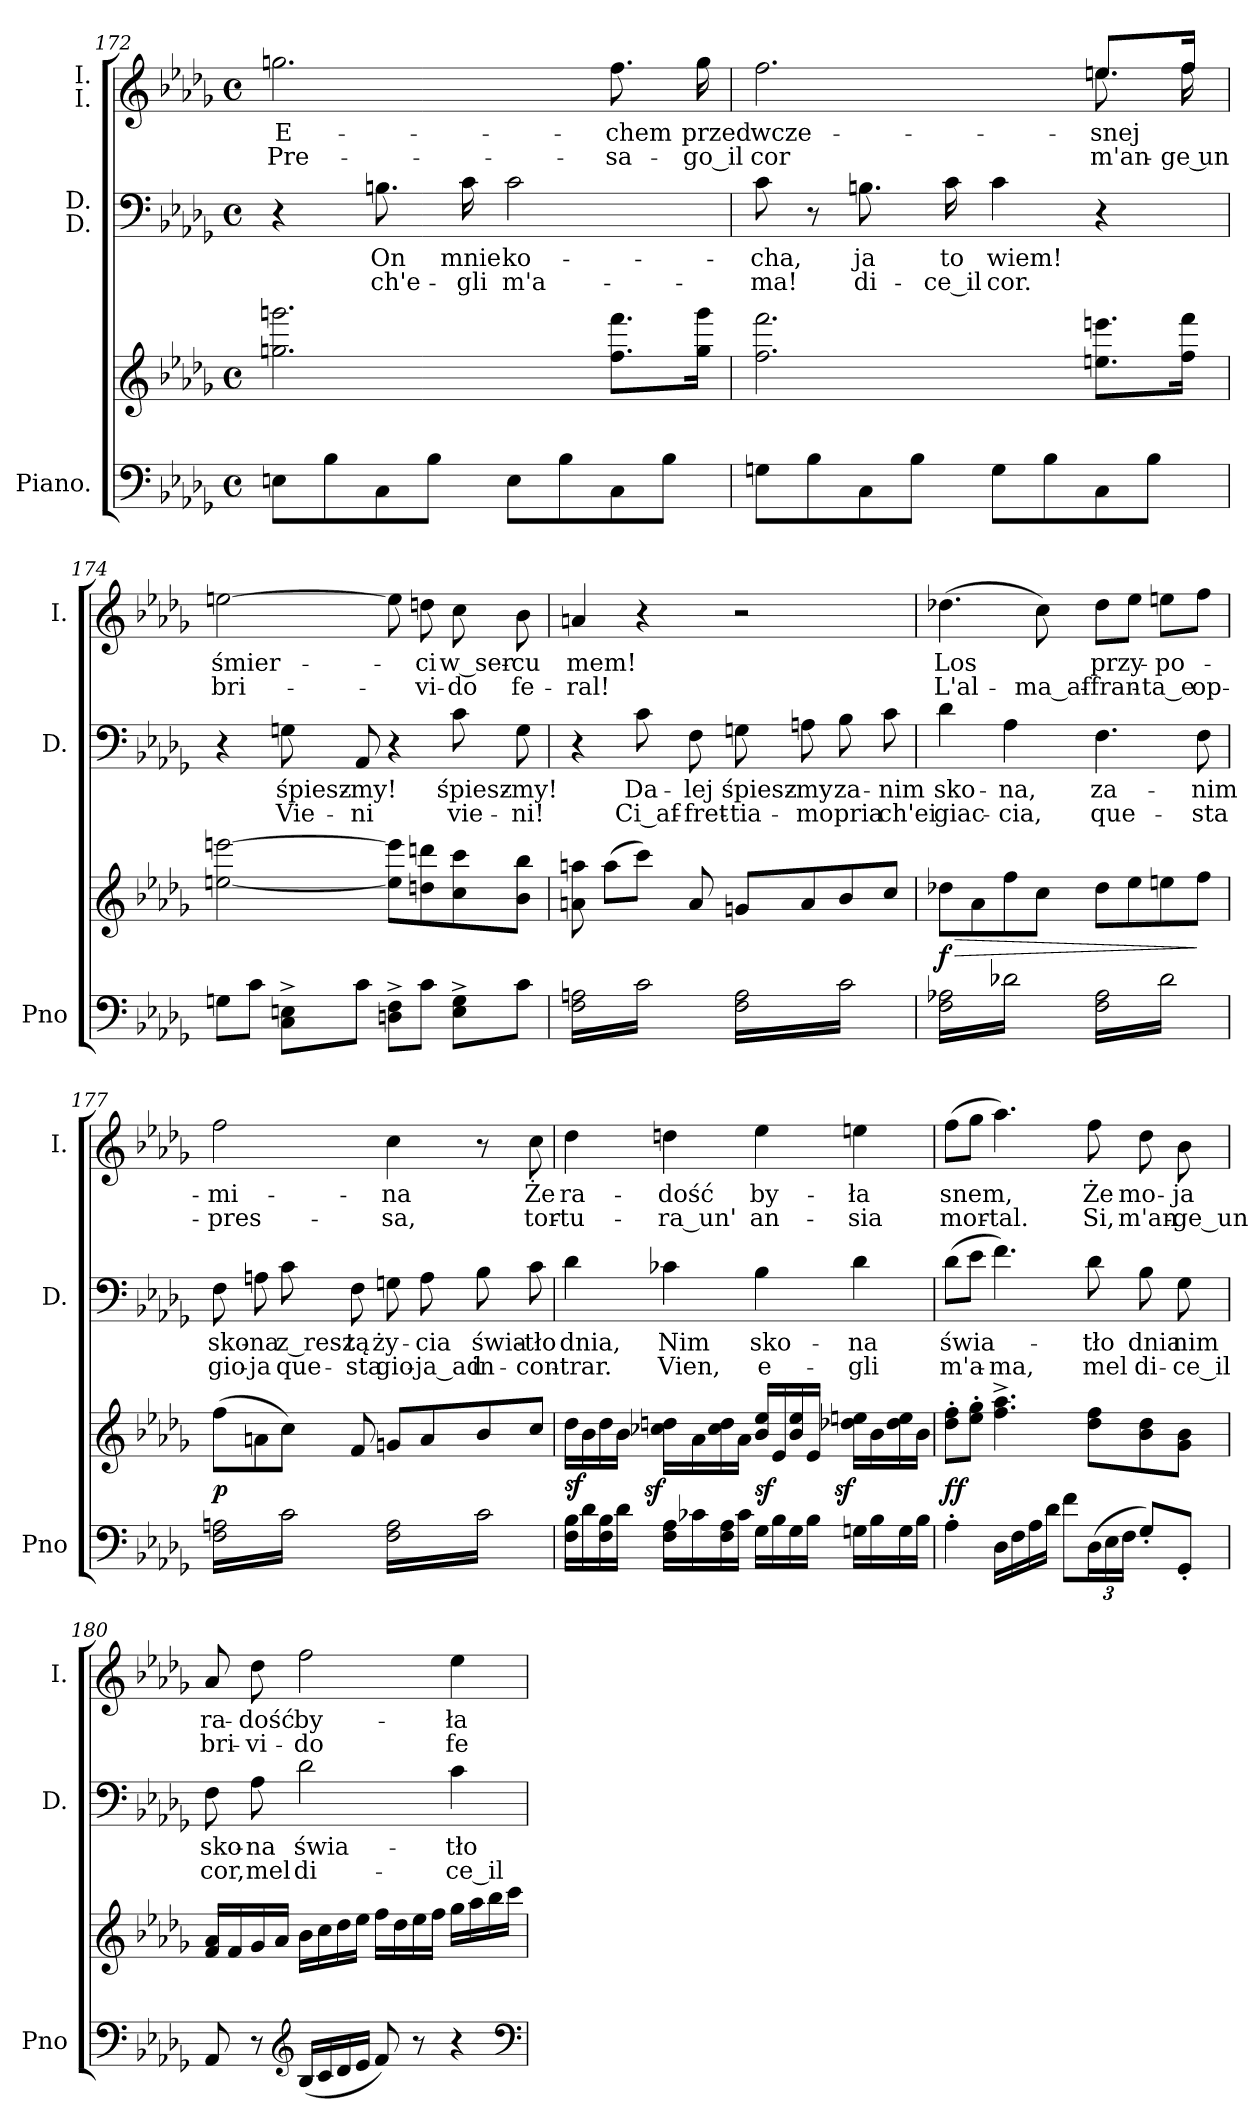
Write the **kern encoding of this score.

**kern	**kern	**dynam	**kern	**text	**text	**kern	**text	**text
*part3	*part3	*part3	*part2	*part2	*part2	*part1	*part1	*part1
*staff4	*staff3	*staff3/4	*staff2	*staff2	*staff2	*staff1	*staff1	*staff1
*I"Piano.	*	*	*I"D.\nD.	*	*	*I"I.\nI.	*	*
*I'Pno	*	*	*I'D.	*	*	*I'I.	*	*
*clefF4	*clefG2	*	*clefF4	*	*	*clefG2	*	*
*	*	*	*	*	*	*ITrd8c12	*	*
*k[b-e-a-d-g-]	*k[b-e-a-d-g-]	*	*k[b-e-a-d-g-]	*	*	*k[b-e-a-d-g-]	*	*
*M4/4	*M4/4	*	*M4/4	*	*	*M4/4	*	*
*met(c)	*met(c)	*	*met(c)	*	*	*met(c)	*	*
=172	=172	=172	=172	=172	=172	=172	=172	=172
8En\L	2.ggn\ 2.gggn\	.	4r	.	.	2.gn\	E-	Pre-
8B-\	.	.	.	.	.	.	.	.
8C\	.	.	8.Bn\	On	ch'e-	.	.	.
8B-\J	.	.	.	.	.	.	.	.
.	.	.	16c\	mnie	-gli	.	.	.
8E\L	.	.	2c\	ko-	m'a-	.	.	.
8B-\	.	.	.	.	.	.	.	.
8C\	8.ff\ 8.fff\L	.	.	.	.	8.f\	-chem	-sa-
8B-\J	.	.	.	.	.	.	.	.
.	16gg\ 16ggg\Jk	.	.	.	.	16g\	przed	-go_il
=173	=173	=173	=173	=173	=173	=173	=173	=173
*	*	*	*	*	*	*^	*	*
8Gn\L	2.ff\ 2.fff\	.	8c\	-cha,	-ma!	2.f\	2.ryy	wcze-	cor
8B-\	.	.	8r	.	.	.	.	.	.
8C\	.	.	8.Bn\	ja	di-	.	.	.	.
8B-\J	.	.	.	.	.	.	.	.	.
.	.	.	16c\	to	-ce_il	.	.	.	.
8G\L	.	.	4c\	wiem!	cor.	.	.	.	.
8B-\	.	.	.	.	.	.	.	.	.
8C\	8.een\ 8.eeen\L	.	4r	.	.	8.en/L	8.e\	-snej	m'an-
8B-\J	.	.	.	.	.	.	.	.	.
.	16ff\ 16fff\Jk	.	.	.	.	16f/Jk	16f\	.	-ge un
*	*	*	*	*	*	*v	*v	*	*
=174	=174	=174	=174	=174	=174	=174	=174	=174
8Gn\L	[2een\ [2eeen\	.	4r	.	.	[2en\	śmier-	bri-
8c\J	.	.	.	.	.	.	.	.
8C^\ 8En^\L	.	.	8Gn\	śpiesz-	Vie-	.	.	.
8c\J	.	.	8AA-/	-my!	-ni	.	.	.
8Dn^\ 8F^\L	8ee]\ 8eee]\L	.	4r	.	.	8e\]	.	.
8c\J	8ddn\ 8dddn\	.	.	.	.	8dn\	-ci	-vi-
8E^\ 8G^\L	8cc\ 8ccc\	.	8c\	śpiesz-	vie-	8c\	w_ser-	-do
8c\J	8b-\ 8bb-\J	.	8G\	-my!	-ni!	8B-\	-cu	fe-
=175	=175	=175	=175	=175	=175	=175	=175	=175
*tremolo	*	*	*	*	*	*	*	*
16F\ 16An\LL	8an\ 8aan\	.	4r	.	.	4An/	mem!	-ral!
16c\	.	.	.	.	.	.	.	.
16F\ 16An\	(8aa\L	.	.	.	.	.	.	.
16c\	.	.	.	.	.	.	.	.
16F\ 16An\	8ccc\J)	.	8c\	Da-	Ci_af-	4r	.	.
16c\	.	.	.	.	.	.	.	.
16F\ 16An\	8a/	.	8F\	-lej	-fret-	.	.	.
16c\JJ	.	.	.	.	.	.	.	.
16F\ 16A\LL	8gn/L	.	8Gn\	śpiesz-	-tia-	2r	.	.
16c\	.	.	.	.	.	.	.	.
16F\ 16A\	8a/	.	8An\	-my	-mo	.	.	.
16c\	.	.	.	.	.	.	.	.
16F\ 16A\	8b-/	.	8B-\	za-	pria	.	.	.
16c\	.	.	.	.	.	.	.	.
16F\ 16A\	8cc/J	.	8c\	-nim	ch'ei	.	.	.
16c\JJ	.	.	.	.	.	.	.	.
=176	=176	=176	=176	=176	=176	=176	=176	=176
16F\ 16A-X\LL	8dd-X\L	> f	4d-\	sko-	giac-	(4.d-X\	Los	L'al-
16d-X\	.	.	.	.	.	.	.	.
16F\ 16A-X\	8a-\	.	.	.	.	.	.	.
16d-X\	.	.	.	.	.	.	.	.
16F\ 16A-X\	8ff\	.	4A-\	-na,	-cia,	.	.	.
16d-X\	.	.	.	.	.	.	.	.
16F\ 16A-X\	8cc\J	.	.	.	.	8c\)	.	-ma_af-
16d-X\JJ	.	.	.	.	.	.	.	.
16F\ 16A-\LL	8dd-\L	.	4.F\	za-	que-	8d-\L	przy-	-fran-
16d-\	.	.	.	.	.	.	.	.
16F\ 16A-\	8ee-\	.	.	.	.	8e-\J	.	.
16d-\	.	.	.	.	.	.	.	.
16F\ 16A-\	8een\	.	.	.	.	8en\L	-po-	-ta_e
16d-\	.	.	.	.	.	.	.	.
16F\ 16A-\	8ff\J	]	8F\	-nim	-sta	8f\J	.	op-
16d-\JJ	.	.	.	.	.	.	.	.
=177	=177	=177	=177	=177	=177	=177	=177	=177
16F\ 16An\LL	(8ff\L	p	8F\	sko-	gio-	2f\	-mi-	-pres-
16c\	.	.	.	.	.	.	.	.
16F\ 16An\	8an\	.	8An\	-na	-ja	.	.	.
16c\	.	.	.	.	.	.	.	.
16F\ 16An\	8cc\J)	.	8c\	z_resz-	que-	.	.	.
16c\	.	.	.	.	.	.	.	.
16F\ 16An\	8f/	.	8F\	-tą	-sta	.	.	.
16c\JJ	.	.	.	.	.	.	.	.
16F\ 16A\LL	8gn/L	.	8Gn\	ży-	gio-	4c\	-na	-sa,
16c\	.	.	.	.	.	.	.	.
16F\ 16A\	8a/	.	8A\	-cia	-ja_ad	.	.	.
16c\	.	.	.	.	.	.	.	.
16F\ 16A\	8b-/	.	8B-\	świa-	in-	8r	.	.
16c\	.	.	.	.	.	.	.	.
16F\ 16A\	8cc/J	.	8c\	-tło	-con-	8c\	Że	tor-
16c\JJ	.	.	.	.	.	.	.	.
*Xtremolo	*	*	*	*	*	*	*	*
=178	=178	=178	=178	=178	=178	=178	=178	=178
16F\ 16B-\LL	16dd-\LL	sf	4d-\	dnia,	-trar.	4d-\	ra-	-tu-
16d-\	16b-\	.	.	.	.	.	.	.
16F\ 16B-\	16dd-\	.	.	.	.	.	.	.
16d-\JJ	16b-\JJ	.	.	.	.	.	.	.
!	!	!LO:DY:rj	!	!	!	!	!	!
16F\ 16A-\LL	16cc-X\ 16ddn\LL	sf	4c-X\	Nim	Vien,	4dn\	-dość	-ra_un'
16c-X\	16a-\	.	.	.	.	.	.	.
16F\ 16A-\	16cc-\ 16dd\	.	.	.	.	.	.	.
16c-\JJ	16a-\JJ	.	.	.	.	.	.	.
16G-\LL	16b-/ 16ee-/LL	sf	4B-\	sko-	e-	4e-\	by-	an-
16B-\	16e-/	.	.	.	.	.	.	.
16G-\	16b-/ 16ee-/	.	.	.	.	.	.	.
16B-\JJ	16e-/JJ	.	.	.	.	.	.	.
!	!	!LO:DY:rj	!	!	!	!	!	!
16Gn\LL	16dd-X\ 16een\LL	sf	4d-\	-na	-gli	4en\	-ła	-sia
16B-\	16b-\	.	.	.	.	.	.	.
16G\	16dd-\ 16ee\	.	.	.	.	.	.	.
16B-\JJ	16b-\JJ	.	.	.	.	.	.	.
=179	=179	=179	=179	=179	=179	=179	=179	=179
4A-'\	8dd-'\ 8ff'\L	ff	(8d-\L	świa-	m'a-	(8f\L	snem,	mor-
.	8ee-'\ 8gg-'\J	.	8e-\J	.	.	8g-\J	.	.
16D-\LL	4.ff^\ 4.aa-^\	.	4.f\)	.	-ma,	4.a-\)	.	-tal.
16F\	.	.	.	.	.	.	.	.
16A-\	.	.	.	.	.	.	.	.
16d-\JJ	.	.	.	.	.	.	.	.
8f\L	.	.	.	.	.	.	.	.
(24D-\L	8dd-\ 8ff\L	.	8d-\	-tło	mel	8f\	Że	Si,
24E-\	.	.	.	.	.	.	.	.
24F\JJ	.	.	.	.	.	.	.	.
8G-'/L)	8b-\ 8dd-\	.	8B-\	dnia	di-	8d-\	mo-	m'an-
8GG-'/J	8g-\ 8b-\J	.	8G-\	nim	-ce_il	8B-\	-ja	-ge_un
=180	=180	=180	=180	=180	=180	=180	=180	=180
8AA-/	16f/ 16a-/LL	.	8F\	sko-	cor,	8A-/	ra-	bri-
.	16f/	.	.	.	.	.	.	.
8r	16g-/	.	8A-\	-na	mel	8d-\	-dość	-vi-
.	16a-/JJ	.	.	.	.	.	.	.
*clefG2	*	*	*	*	*	*	*	*
(16B-/LL	16b-\LL	.	2d-\	świa-	di-	2f\	by-	-do
16c/	16cc\	.	.	.	.	.	.	.
16d-/	16dd-\	.	.	.	.	.	.	.
16e-/JJ	16ee-\JJ	.	.	.	.	.	.	.
8f/)	16ff\LL	.	.	.	.	.	.	.
.	16dd-\	.	.	.	.	.	.	.
8r	16ee-\	.	.	.	.	.	.	.
.	16ff\JJ	.	.	.	.	.	.	.
4r	16gg-\LL	.	4c\	-tło	-ce_il	4e-\	-ła	fe-
.	16aa-\	.	.	.	.	.	.	.
.	16bb-\	.	.	.	.	.	.	.
.	16ccc\JJ	.	.	.	.	.	.	.
*clefF4	*	*	*	*	*	*	*	*
=	=	=	=	=	=	=	=	=
*-	*-	*-	*-	*-	*-	*-	*-	*-
